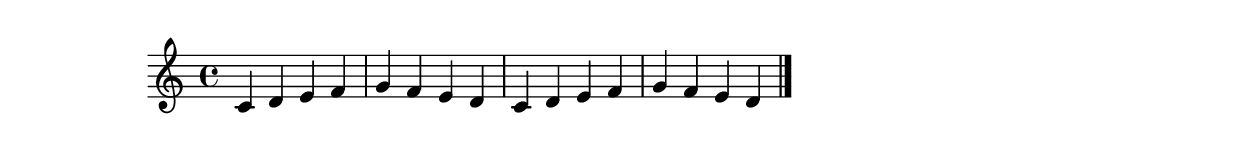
%% Do not edit this file; it is automatically
%% generated from LSR http://lsr.dsi.unimi.it
%% This file is in the public domain.
\version "2.13.20"

\header {
  lsrtags = "staff-notation"

  texidoc = "
'Tick' bar lines are often used in music where the bar line is used
only for coordination and is not meant to imply any rhythmic stress.

"
  doctitle = "Tick bar lines"
} % begin verbatim

\relative c' {
  \set Score.defaultBarType = #"'"
  c4 d e f
  g4 f e d
  c4 d e f
  g4 f e d
  \bar "|."
}
